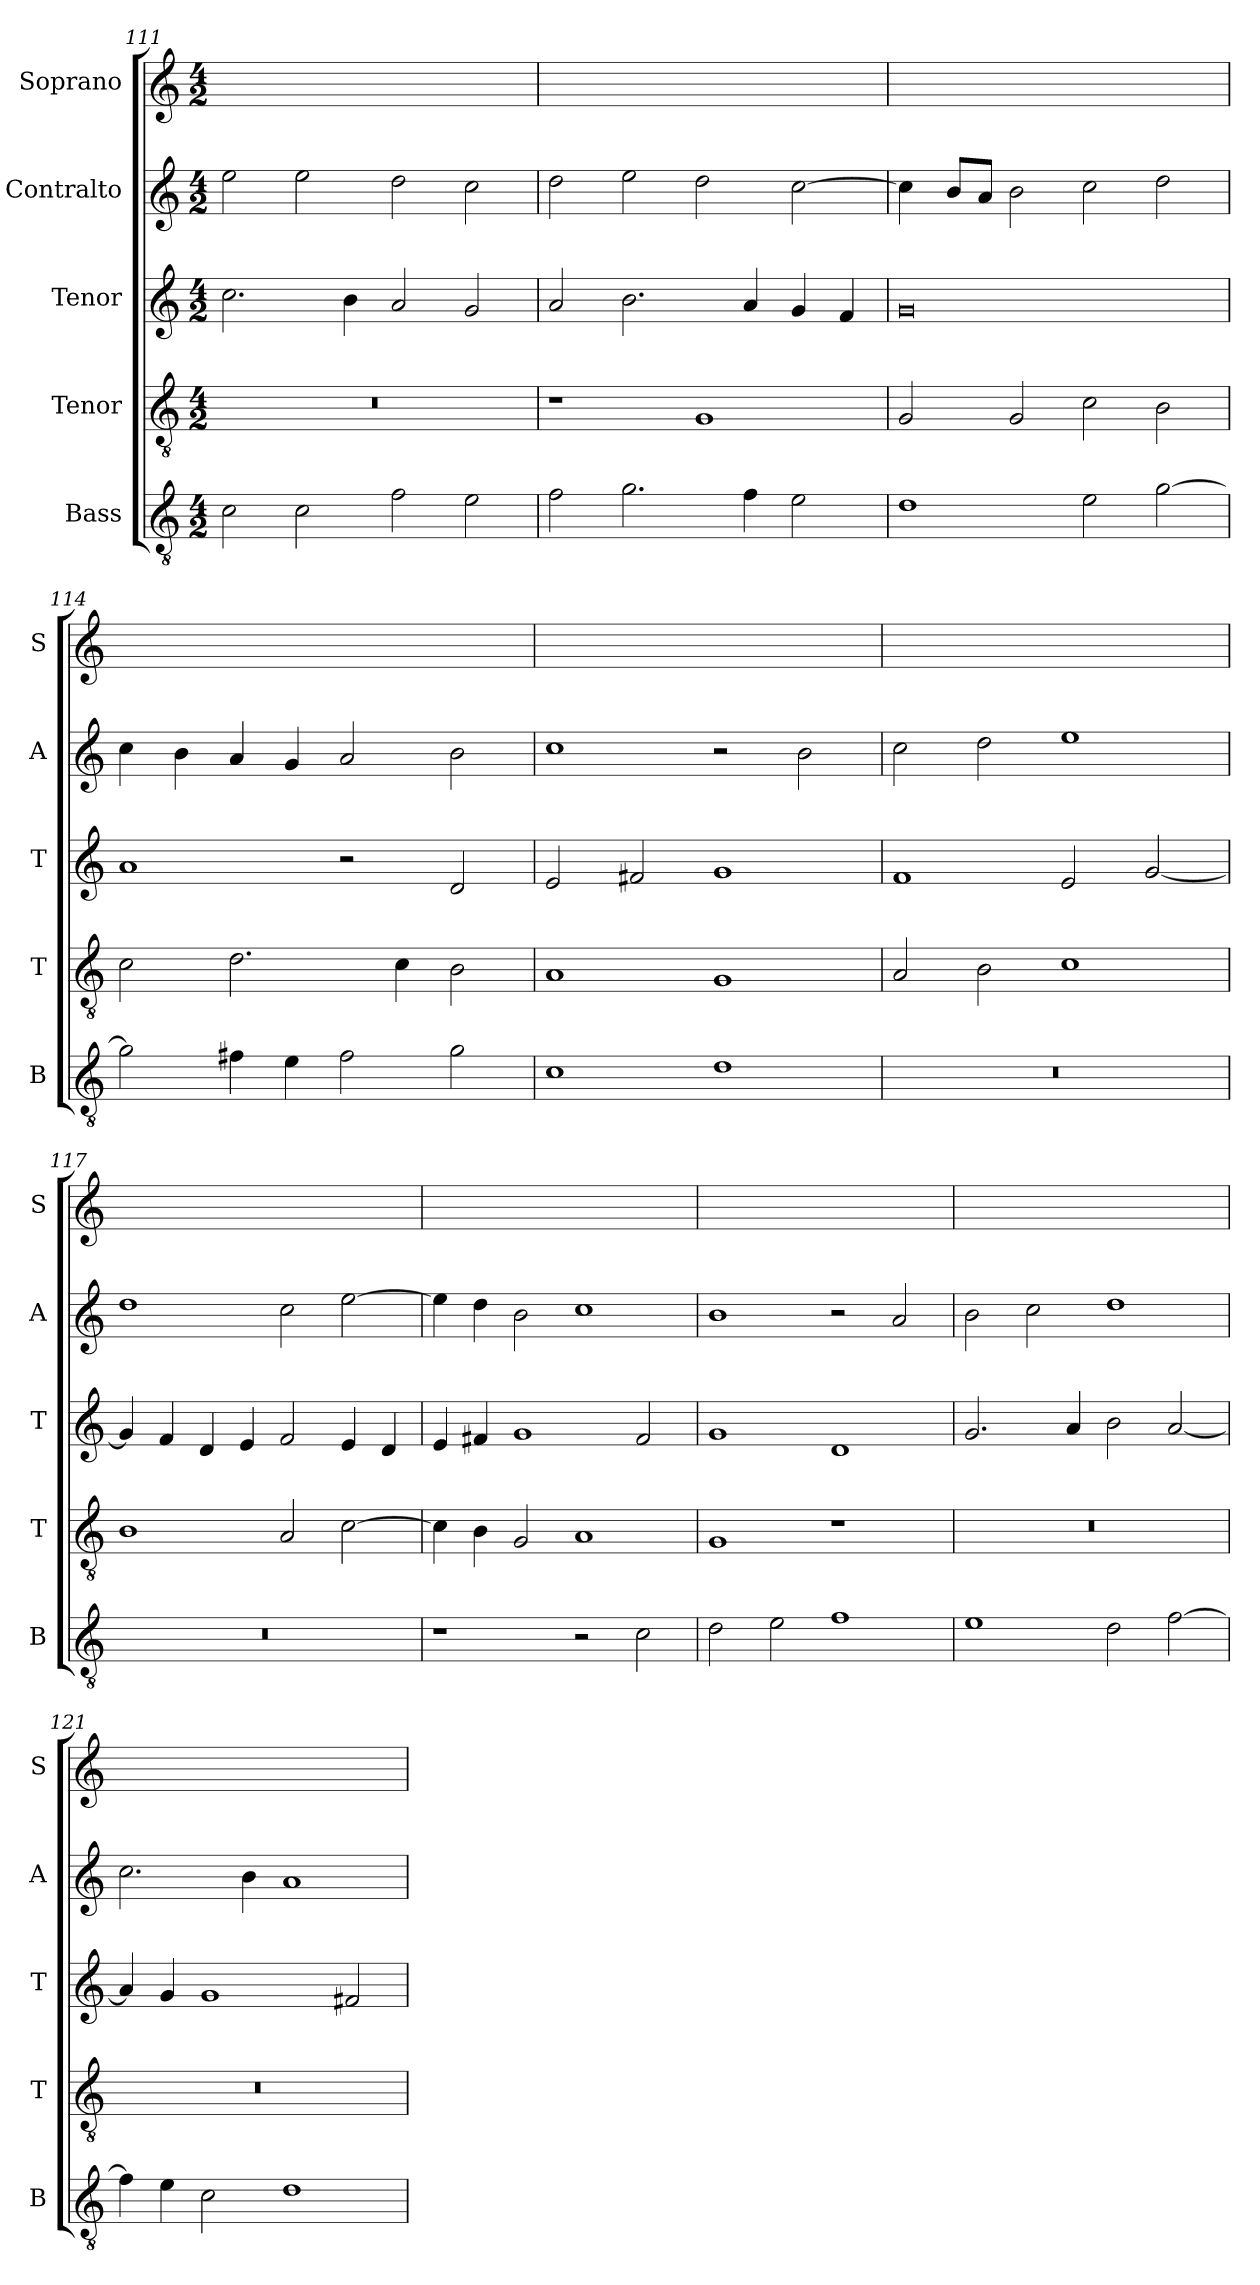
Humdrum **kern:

**kern	**kern	**kern	**kern	**kern
*part5	*part4	*part3	*part2	*part1
*staff5	*staff4	*staff3	*staff2	*staff1
*I"Bass	*I"Tenor	*I"Tenor	*I"Contralto	*I"Soprano
*I'B	*I'T	*I'T	*I'A	*I'S
*clefGv2	*clefGv2	*clefG2	*clefG2	*clefG2
*k[]	*k[]	*k[]	*k[]	*k[]
*C:ion	*C:ion	*C:ion	*C:ion	*C:ion
*M4/2	*M4/2	*M4/2	*M4/2	*M4/2
=111	=111	=111	=111	=111
2c	0r	2.cc	2ee	0ryy
2c	.	.	2ee	.
.	.	4b	.	.
2f	.	2a	2dd	.
2e	.	2g	2cc	.
=112	=112	=112	=112	=112
2f	1r	2a	2dd	0ryy
2.g	.	2.b	2ee	.
.	1G	.	2dd	.
4f	.	4a	.	.
2e	.	4g	[2cc	.
.	.	4f	.	.
=113	=113	=113	=113	=113
1d	2G	0g	4cc]	0ryy
.	.	.	8b/L	.
.	.	.	8a/J	.
.	2G	.	2b	.
2e	2c	.	2cc	.
[2g	2B	.	2dd	.
=114	=114	=114	=114	=114
2g]	2c	1a	4cc	0ryy
.	.	.	4b	.
4f#X	2.d	.	4a	.
4e	.	.	4g	.
2f#	.	2r	2a	.
.	4c	.	.	.
2g	2B	2d	2b	.
=115	=115	=115	=115	=115
1c	1A	2e	1cc	0ryy
.	.	2f#X	.	.
1d	1G	1g	2r	.
.	.	.	2b	.
=116	=116	=116	=116	=116
0r	2A	1f	2cc	0ryy
.	2B	.	2dd	.
.	1c	2e	1ee	.
.	.	[2g	.	.
=117	=117	=117	=117	=117
0r	1B	4g]	1dd	0ryy
.	.	4f	.	.
.	.	4d	.	.
.	.	4e	.	.
.	2A	2f	2cc	.
.	[2c	4e	[2ee	.
.	.	4d	.	.
=118	=118	=118	=118	=118
1r	4c]	4e	4ee]	0ryy
.	4B	4f#X	4dd	.
.	2G	1g	2b	.
2r	1A	.	1cc	.
2c	.	2f#	.	.
=119	=119	=119	=119	=119
2d	1G	1g	1b	0ryy
2e	.	.	.	.
1f	1r	1d	2r	.
.	.	.	2a	.
=120	=120	=120	=120	=120
1e	0r	2.g	2b	0ryy
.	.	.	2cc	.
.	.	4a	.	.
2d	.	2b	1dd	.
[2f	.	[2a	.	.
=121	=121	=121	=121	=121
4f]	0r	4a]	2.cc	0ryy
4e	.	4g	.	.
2c	.	1g	.	.
.	.	.	4b	.
1d	.	.	1a	.
.	.	2f#X	.	.
=	=	=	=	=
*-	*-	*-	*-	*-
